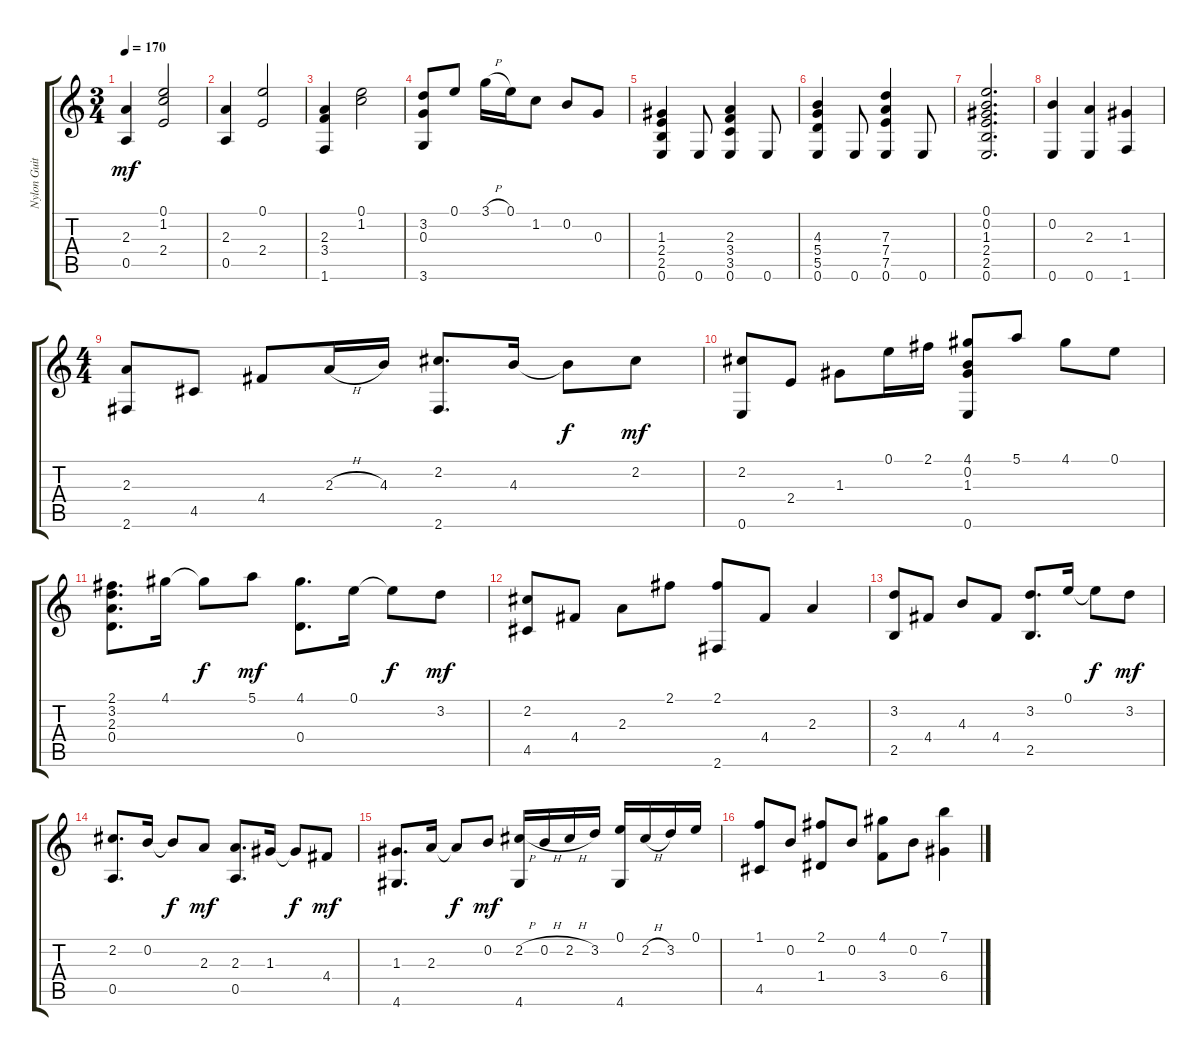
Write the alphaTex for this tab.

\track ("Nylon Guitar" "Nylon Guit") {instrument acousticguitarnylon}
\staff {score tabs}
\tuning (E4 B3 G3 D3 A2 E2) {hide}
\ts (3 4)
\tempo 170
\clef g2
\ks c
(2.3 0.5).4{dy mf} (0.1 1.2 2.4).2 |
(2.3 0.5).4 (0.1 2.4).2 |
(2.3 3.4 1.6).4 (0.1 1.2).2 |
(3.2 0.3 3.6).8 0.1.8 3.1{h}.16 0.1.16 1.2.8 0.2.8 0.3.8 |
(1.3 2.4 2.5 0.6).4 0.6.8 (2.3 3.4 3.5 0.6).4 0.6.8 |
(4.3 5.4 5.5 0.6).4 0.6.8 (7.3 7.4 7.5 0.6).4 0.6.8 |
(0.1 0.2 1.3 2.4 2.5 0.6).2{d} |
(0.2 0.6).4 (2.3 0.6).4 (1.3 1.6).4 |
\ts (4 4)
(2.3 2.6).8 4.5.8 4.4.8 2.3{h}.16 4.3.16 (2.2 2.6).8{d} 4.3.16 4.3{t}.8{dy f} 2.2.8{dy mf} |
(2.2 0.6).8 2.4.8 1.3.8 0.1.16 2.1.16 (4.1 0.2 1.3 0.6).8 5.1.8 4.1.8 0.1.8 |
(2.1 3.2 2.3 0.4).8{d} 4.1.16 4.1{t}.8{dy f} 5.1.8{dy mf} (4.1 0.4).8{d} 0.1.16 0.1{t}.8{dy f} 3.2.8{dy mf} |
(2.2 4.5).8 4.4.8 2.3.8 2.1.8 (2.1 2.6).8 4.4.8 2.3.4 |
(3.2 2.5).8 4.4.8 4.3.8 4.4.8 (3.2 2.5).8{d} 0.1.16 0.1{t}.8{dy f} 3.2.8{dy mf} |
(2.2 0.5).8{d} 0.2.16 0.2{t}.8{dy f} 2.3.8{dy mf} (2.3 0.5).8{d} 1.3.16 1.3{t}.8{dy f} 4.4.8{dy mf} |
(1.3 4.6).8{d} 2.3.16 2.3{t}.8{dy f} 0.2.8{dy mf} (2.2{h} 4.6).16 0.2{h}.16 2.2{h}.16 3.2.16 (0.1 4.6).16 2.2{h}.16 3.2.16 0.1.16 |
(1.1 4.5).8 0.2.8 (2.1 1.4).8 0.2.8 (4.1 3.4).8 0.2.8 (7.1 6.4).4
